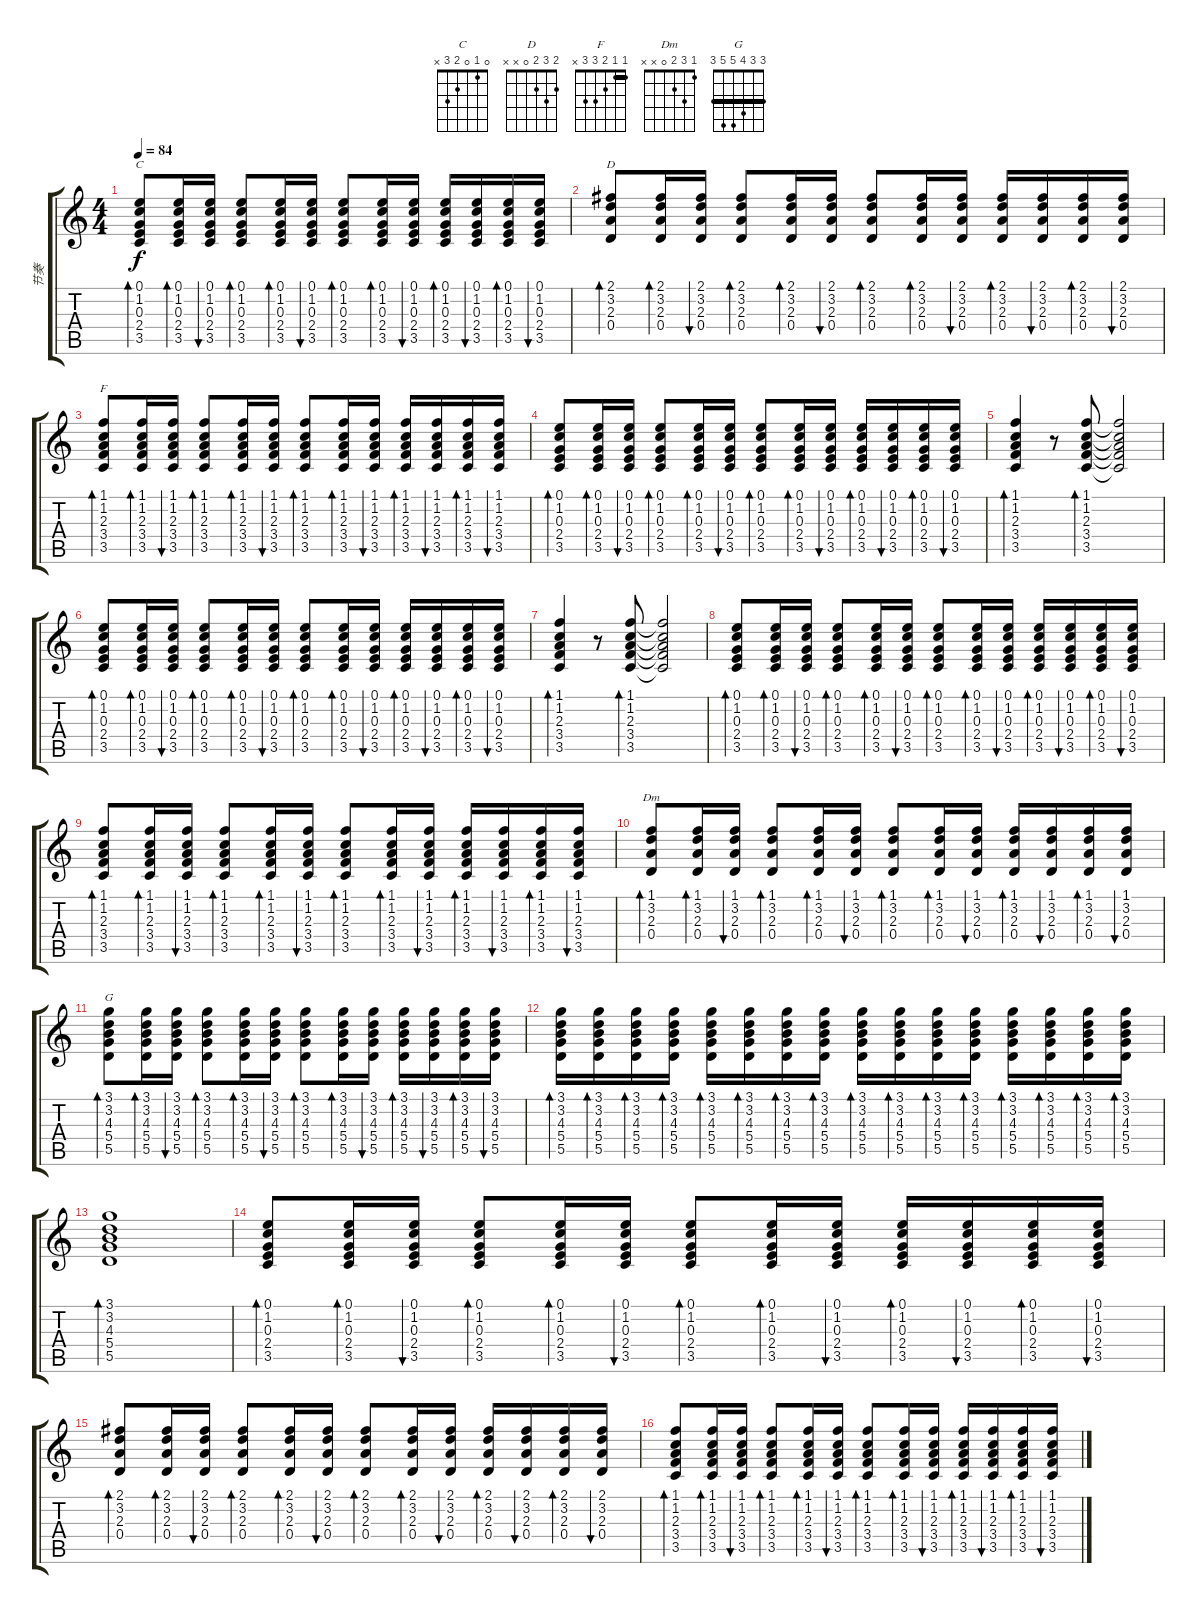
\track ("节奏" "节奏") {instrument acousticguitarsteel}
\staff {score tabs}
\tuning (E4 B3 G3 D3 A2 E2) {hide}
\chord ("C" 0 1 0 2 3 x)
\chord ("D" 2 3 2 0 x x)
\chord ("F" 1 1 2 3 3 x) {barre 1}
\chord ("Dm" 1 3 2 0 x x)
\chord ("G" 3 3 4 5 5 3) {barre 3}
\ts (4 4)
\tempo 84
\clef g2
\ks c
(0.1 1.2 0.3 2.4 3.5).8{bd 60 ch "C" dy f} (0.1 1.2 0.3 2.4 3.5).16{bd 60} (0.1 1.2 0.3 2.4 3.5).16{bu 60} (0.1 1.2 0.3 2.4 3.5).8{bd 60} (0.1 1.2 0.3 2.4 3.5).16{bd 60} (0.1 1.2 0.3 2.4 3.5).16{bu 60} (0.1 1.2 0.3 2.4 3.5).8{bd 60} (0.1 1.2 0.3 2.4 3.5).16{bd 60} (0.1 1.2 0.3 2.4 3.5).16{bu 60} (0.1 1.2 0.3 2.4 3.5).16{bd 60} (0.1 1.2 0.3 2.4 3.5).16{bu 60} (0.1 1.2 0.3 2.4 3.5).16{bd 60} (0.1 1.2 0.3 2.4 3.5).16{bu 60} |
(2.1 3.2 2.3 0.4).8{bd 60 ch "D"} (2.1 3.2 2.3 0.4).16{bd 60} (2.1 3.2 2.3 0.4).16{bu 60} (2.1 3.2 2.3 0.4).8{bd 60} (2.1 3.2 2.3 0.4).16{bd 60} (2.1 3.2 2.3 0.4).16{bu 60} (2.1 3.2 2.3 0.4).8{bd 60} (2.1 3.2 2.3 0.4).16{bd 60} (2.1 3.2 2.3 0.4).16{bu 60} (2.1 3.2 2.3 0.4).16{bd 60} (2.1 3.2 2.3 0.4).16{bu 60} (2.1 3.2 2.3 0.4).16{bd 60} (2.1 3.2 2.3 0.4).16{bu 60} |
(1.1 1.2 2.3 3.4 3.5).8{bd 60 ch "F"} (1.1 1.2 2.3 3.4 3.5).16{bd 60} (1.1 1.2 2.3 3.4 3.5).16{bu 60} (1.1 1.2 2.3 3.4 3.5).8{bd 60} (1.1 1.2 2.3 3.4 3.5).16{bd 60} (1.1 1.2 2.3 3.4 3.5).16{bu 60} (1.1 1.2 2.3 3.4 3.5).8{bd 60} (1.1 1.2 2.3 3.4 3.5).16{bd 60} (1.1 1.2 2.3 3.4 3.5).16{bu 60} (1.1 1.2 2.3 3.4 3.5).16{bd 60} (1.1 1.2 2.3 3.4 3.5).16{bu 60} (1.1 1.2 2.3 3.4 3.5).16{bd 60} (1.1 1.2 2.3 3.4 3.5).16{bu 60} |
(0.1 1.2 0.3 2.4 3.5).8{bd 60} (0.1 1.2 0.3 2.4 3.5).16{bd 60} (0.1 1.2 0.3 2.4 3.5).16{bu 60} (0.1 1.2 0.3 2.4 3.5).8{bd 60} (0.1 1.2 0.3 2.4 3.5).16{bd 60} (0.1 1.2 0.3 2.4 3.5).16{bu 60} (0.1 1.2 0.3 2.4 3.5).8{bd 60} (0.1 1.2 0.3 2.4 3.5).16{bd 60} (0.1 1.2 0.3 2.4 3.5).16{bu 60} (0.1 1.2 0.3 2.4 3.5).16{bd 60} (0.1 1.2 0.3 2.4 3.5).16{bu 60} (0.1 1.2 0.3 2.4 3.5).16{bd 60} (0.1 1.2 0.3 2.4 3.5).16{bu 60} |
(1.1 1.2 2.3 3.4 3.5).4{bd 60} r.8 (1.1 1.2 2.3 3.4 3.5).8{bd 60} (1.1{t} 1.2{t} 2.3{t} 3.4{t} 3.5{t}).2 |
(0.1 1.2 0.3 2.4 3.5).8{bd 60} (0.1 1.2 0.3 2.4 3.5).16{bd 60} (0.1 1.2 0.3 2.4 3.5).16{bu 60} (0.1 1.2 0.3 2.4 3.5).8{bd 60} (0.1 1.2 0.3 2.4 3.5).16{bd 60} (0.1 1.2 0.3 2.4 3.5).16{bu 60} (0.1 1.2 0.3 2.4 3.5).8{bd 60} (0.1 1.2 0.3 2.4 3.5).16{bd 60} (0.1 1.2 0.3 2.4 3.5).16{bu 60} (0.1 1.2 0.3 2.4 3.5).16{bd 60} (0.1 1.2 0.3 2.4 3.5).16{bu 60} (0.1 1.2 0.3 2.4 3.5).16{bd 60} (0.1 1.2 0.3 2.4 3.5).16{bu 60} |
(1.1 1.2 2.3 3.4 3.5).4{bd 60} r.8 (1.1 1.2 2.3 3.4 3.5).8{bd 60} (1.1{t} 1.2{t} 2.3{t} 3.4{t} 3.5{t}).2 |
(0.1 1.2 0.3 2.4 3.5).8{bd 60} (0.1 1.2 0.3 2.4 3.5).16{bd 60} (0.1 1.2 0.3 2.4 3.5).16{bu 60} (0.1 1.2 0.3 2.4 3.5).8{bd 60} (0.1 1.2 0.3 2.4 3.5).16{bd 60} (0.1 1.2 0.3 2.4 3.5).16{bu 60} (0.1 1.2 0.3 2.4 3.5).8{bd 60} (0.1 1.2 0.3 2.4 3.5).16{bd 60} (0.1 1.2 0.3 2.4 3.5).16{bu 60} (0.1 1.2 0.3 2.4 3.5).16{bd 60} (0.1 1.2 0.3 2.4 3.5).16{bu 60} (0.1 1.2 0.3 2.4 3.5).16{bd 60} (0.1 1.2 0.3 2.4 3.5).16{bu 60} |
(1.1 1.2 2.3 3.4 3.5).8{bd 60} (1.1 1.2 2.3 3.4 3.5).16{bd 60} (1.1 1.2 2.3 3.4 3.5).16{bu 60} (1.1 1.2 2.3 3.4 3.5).8{bd 60} (1.1 1.2 2.3 3.4 3.5).16{bd 60} (1.1 1.2 2.3 3.4 3.5).16{bu 60} (1.1 1.2 2.3 3.4 3.5).8{bd 60} (1.1 1.2 2.3 3.4 3.5).16{bd 60} (1.1 1.2 2.3 3.4 3.5).16{bu 60} (1.1 1.2 2.3 3.4 3.5).16{bd 60} (1.1 1.2 2.3 3.4 3.5).16{bu 60} (1.1 1.2 2.3 3.4 3.5).16{bd 60} (1.1 1.2 2.3 3.4 3.5).16{bu 60} |
(1.1 3.2 2.3 0.4).8{bd 60 ch "Dm"} (1.1 3.2 2.3 0.4).16{bd 60} (1.1 3.2 2.3 0.4).16{bu 60} (1.1 3.2 2.3 0.4).8{bd 60} (1.1 3.2 2.3 0.4).16{bd 60} (1.1 3.2 2.3 0.4).16{bu 60} (1.1 3.2 2.3 0.4).8{bd 60} (1.1 3.2 2.3 0.4).16{bd 60} (1.1 3.2 2.3 0.4).16{bu 60} (1.1 3.2 2.3 0.4).16{bd 60} (1.1 3.2 2.3 0.4).16{bu 60} (1.1 3.2 2.3 0.4).16{bd 60} (1.1 3.2 2.3 0.4).16{bu 60} |
(3.1 3.2 4.3 5.4 5.5).8{bd 60 ch "G"} (3.1 3.2 4.3 5.4 5.5).16{bd 60} (3.1 3.2 4.3 5.4 5.5).16{bu 60} (3.1 3.2 4.3 5.4 5.5).8{bd 60} (3.1 3.2 4.3 5.4 5.5).16{bd 60} (3.1 3.2 4.3 5.4 5.5).16{bu 60} (3.1 3.2 4.3 5.4 5.5).8{bd 60} (3.1 3.2 4.3 5.4 5.5).16{bd 60} (3.1 3.2 4.3 5.4 5.5).16{bu 60} (3.1 3.2 4.3 5.4 5.5).16{bd 60} (3.1 3.2 4.3 5.4 5.5).16{bu 60} (3.1 3.2 4.3 5.4 5.5).16{bd 60} (3.1 3.2 4.3 5.4 5.5).16{bu 60} |
(3.1 3.2 4.3 5.4 5.5).16{bd 60} (3.1 3.2 4.3 5.4 5.5).16{bd 60} (3.1 3.2 4.3 5.4 5.5).16{bd 60} (3.1 3.2 4.3 5.4 5.5).16{bd 60} (3.1 3.2 4.3 5.4 5.5).16{bd 60} (3.1 3.2 4.3 5.4 5.5).16{bd 60} (3.1 3.2 4.3 5.4 5.5).16{bd 60} (3.1 3.2 4.3 5.4 5.5).16{bd 60} (3.1 3.2 4.3 5.4 5.5).16{bd 60} (3.1 3.2 4.3 5.4 5.5).16{bd 60} (3.1 3.2 4.3 5.4 5.5).16{bd 60} (3.1 3.2 4.3 5.4 5.5).16{bd 60} (3.1 3.2 4.3 5.4 5.5).16{bd 60} (3.1 3.2 4.3 5.4 5.5).16{bd 60} (3.1 3.2 4.3 5.4 5.5).16{bd 60} (3.1 3.2 4.3 5.4 5.5).16{bd 60} |
(3.1 3.2 4.3 5.4 5.5).1{bd 60} |
(0.1 1.2 0.3 2.4 3.5).8{bd 60} (0.1 1.2 0.3 2.4 3.5).16{bd 60} (0.1 1.2 0.3 2.4 3.5).16{bu 60} (0.1 1.2 0.3 2.4 3.5).8{bd 60} (0.1 1.2 0.3 2.4 3.5).16{bd 60} (0.1 1.2 0.3 2.4 3.5).16{bu 60} (0.1 1.2 0.3 2.4 3.5).8{bd 60} (0.1 1.2 0.3 2.4 3.5).16{bd 60} (0.1 1.2 0.3 2.4 3.5).16{bu 60} (0.1 1.2 0.3 2.4 3.5).16{bd 60} (0.1 1.2 0.3 2.4 3.5).16{bu 60} (0.1 1.2 0.3 2.4 3.5).16{bd 60} (0.1 1.2 0.3 2.4 3.5).16{bu 60} |
(2.1 3.2 2.3 0.4).8{bd 60} (2.1 3.2 2.3 0.4).16{bd 60} (2.1 3.2 2.3 0.4).16{bu 60} (2.1 3.2 2.3 0.4).8{bd 60} (2.1 3.2 2.3 0.4).16{bd 60} (2.1 3.2 2.3 0.4).16{bu 60} (2.1 3.2 2.3 0.4).8{bd 60} (2.1 3.2 2.3 0.4).16{bd 60} (2.1 3.2 2.3 0.4).16{bu 60} (2.1 3.2 2.3 0.4).16{bd 60} (2.1 3.2 2.3 0.4).16{bu 60} (2.1 3.2 2.3 0.4).16{bd 60} (2.1 3.2 2.3 0.4).16{bu 60} |
(1.1 1.2 2.3 3.4 3.5).8{bd 60} (1.1 1.2 2.3 3.4 3.5).16{bd 60} (1.1 1.2 2.3 3.4 3.5).16{bu 60} (1.1 1.2 2.3 3.4 3.5).8{bd 60} (1.1 1.2 2.3 3.4 3.5).16{bd 60} (1.1 1.2 2.3 3.4 3.5).16{bu 60} (1.1 1.2 2.3 3.4 3.5).8{bd 60} (1.1 1.2 2.3 3.4 3.5).16{bd 60} (1.1 1.2 2.3 3.4 3.5).16{bu 60} (1.1 1.2 2.3 3.4 3.5).16{bd 60} (1.1 1.2 2.3 3.4 3.5).16{bu 60} (1.1 1.2 2.3 3.4 3.5).16{bd 60} (1.1 1.2 2.3 3.4 3.5).16{bu 60}
